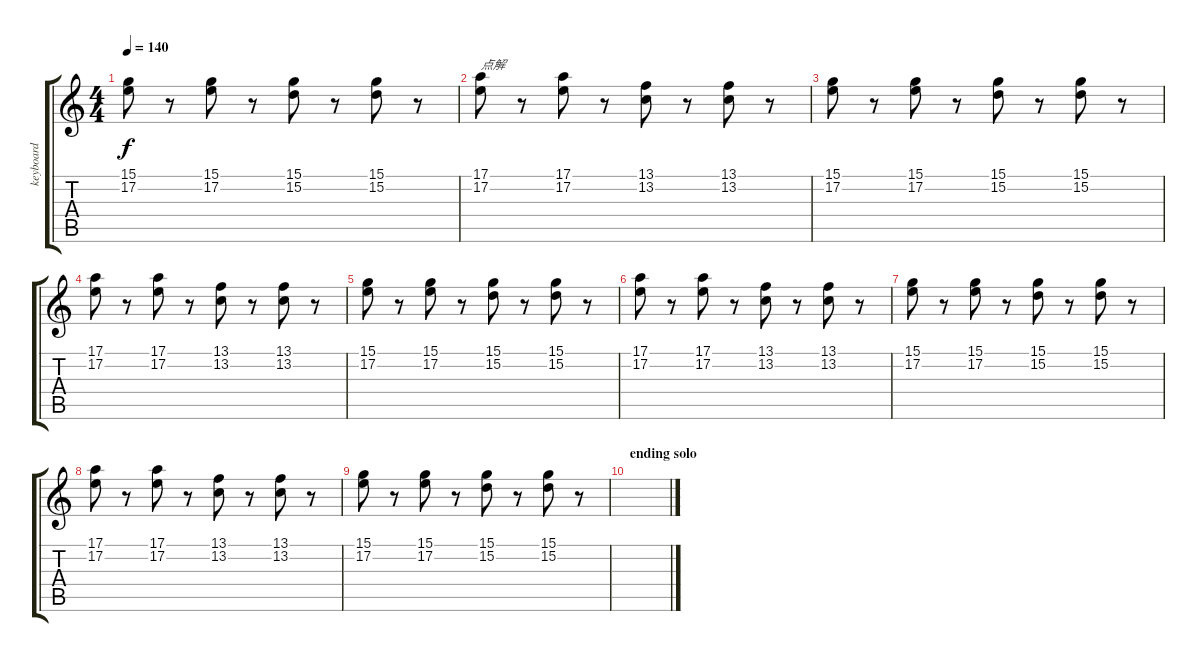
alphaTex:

\track ("keyboard" "keyboard") {instrument synthstrings2}
\staff {score tabs}
\tuning (E4 B3 G3 D3 A2 E2) {hide}
\ts (4 4)
\tempo 140
\clef g2
\ks c
(15.1 17.2).8{dy f} r.8 (15.1 17.2).8 r.8 (15.1 15.2).8 r.8 (15.1 15.2).8 r.8 |
(17.1 17.2).8{txt "点解"} r.8 (17.1 17.2).8 r.8 (13.1 13.2).8 r.8 (13.1 13.2).8 r.8 |
(15.1 17.2).8 r.8 (15.1 17.2).8 r.8 (15.1 15.2).8 r.8 (15.1 15.2).8 r.8 |
(17.1 17.2).8 r.8 (17.1 17.2).8 r.8 (13.1 13.2).8 r.8 (13.1 13.2).8 r.8 |
(15.1 17.2).8 r.8 (15.1 17.2).8 r.8 (15.1 15.2).8 r.8 (15.1 15.2).8 r.8 |
(17.1 17.2).8 r.8 (17.1 17.2).8 r.8 (13.1 13.2).8 r.8 (13.1 13.2).8 r.8 |
(15.1 17.2).8 r.8 (15.1 17.2).8 r.8 (15.1 15.2).8 r.8 (15.1 15.2).8 r.8 |
(17.1 17.2).8 r.8 (17.1 17.2).8 r.8 (13.1 13.2).8 r.8 (13.1 13.2).8 r.8 |
(15.1 17.2).8 r.8 (15.1 17.2).8 r.8 (15.1 15.2).8 r.8 (15.1 15.2).8 r.8 |
\section ("" "ending solo")
